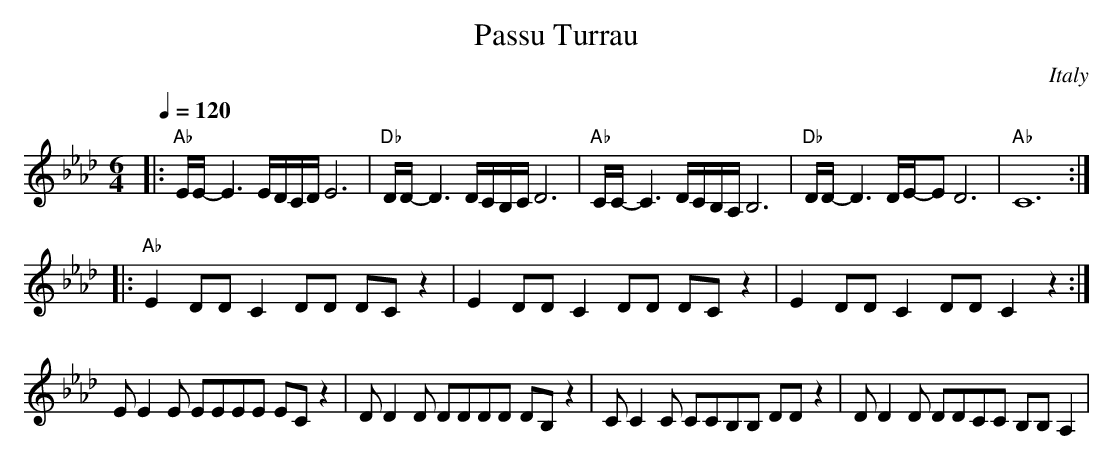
X:1
T: Passu Turrau
O: Italy
M: 6/4
L: 1/8
K: Ab
Q:1/4=120
|:"Ab"E/E/-E3 E/D/C/D/ E6   |"Db"D/D/-D3 D/C/B,/C/ D6|\
  "Ab"C/C/-C3 D/C/B,/A,/ B,6|"Db"D/D/-D3 D/E/-ED6    |"Ab"C12 ::
  "Ab"E2 DD C2 DD DC z2     | E2 DD C2 DD DC z2      |\
  E2 DD C2 DD C2 z2         :|
  EE2E EEEE ECz2            |DD2D DDDD DB,z2         |\
  CC2C CCB,B, DDz2          |DD2D DDCC B,B,A,2       |
